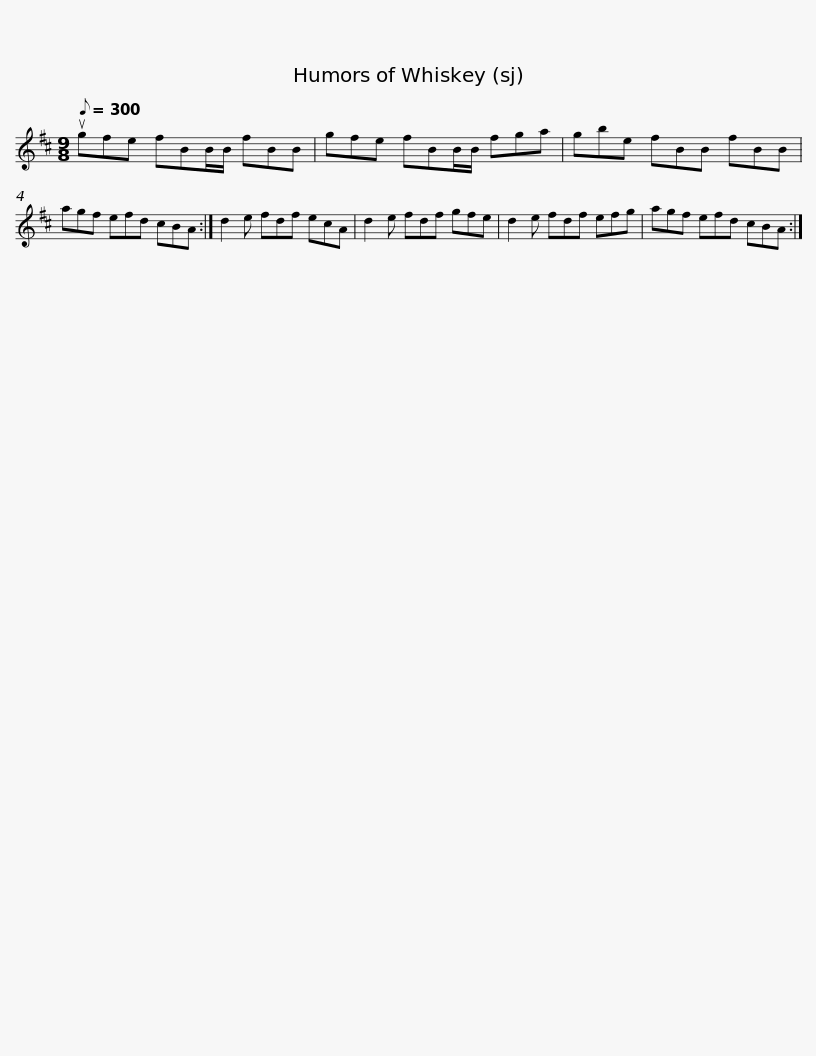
X:1
L:1/8
Q:1/8=300
M:9/8
I:linebreak $
K:D
V:1 treble
V:1
 ugfe fBB/B/ fBB | gfe fBB/B/ fga | gbe fBB fBB | agf efd cBA :|$ d2 e fdf ecA | %5
 d2 e fdf gfe | d2 e fdf efg | agf efd cBA :| %8
